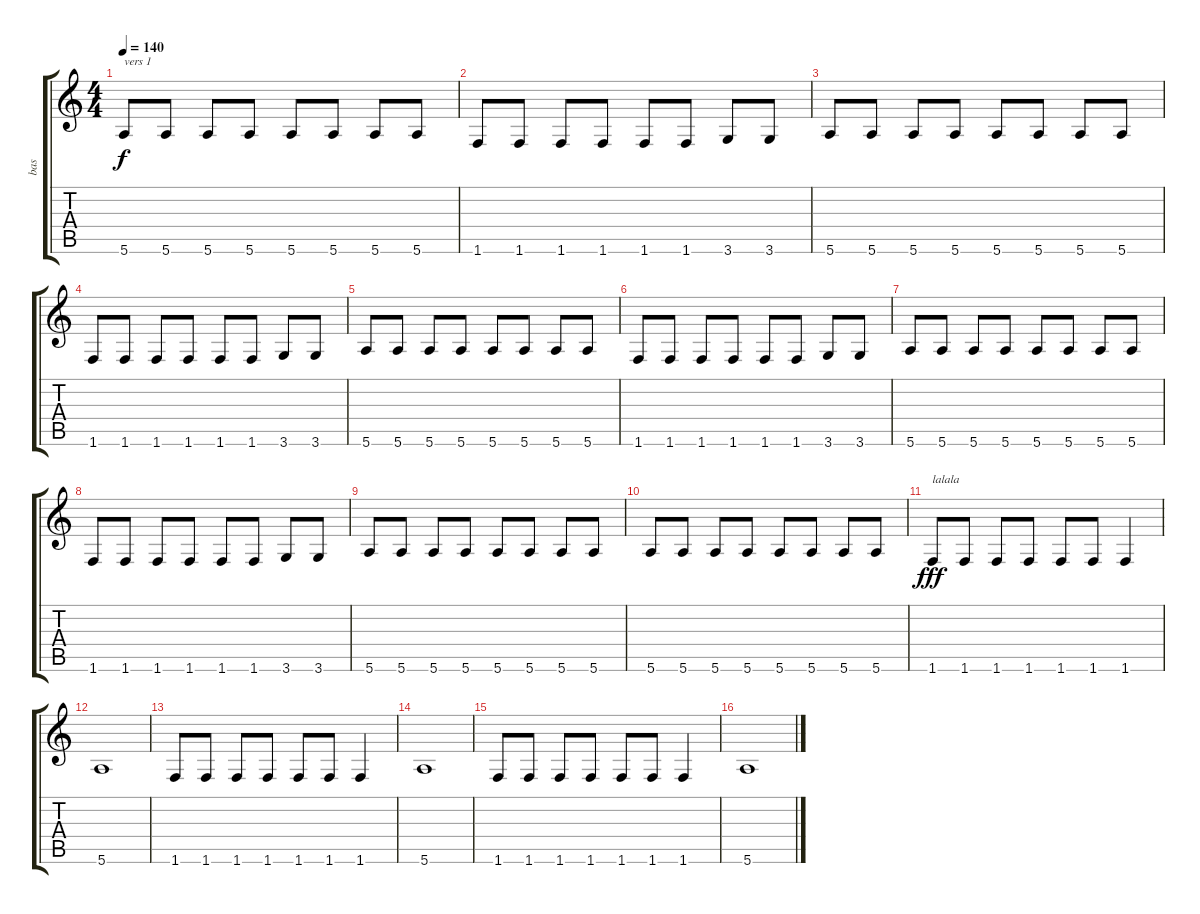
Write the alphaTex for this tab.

\track ("bas" "bas") {instrument electricbassfinger}
\staff {score tabs}
\tuning (E4 B3 G3 D3 A2 E2) {hide}
\ts (4 4)
\tempo 140
\clef g2
\ks c
5.6.8{txt "vers 1" dy f} 5.6.8 5.6.8 5.6.8 5.6.8 5.6.8 5.6.8 5.6.8 |
1.6.8 1.6.8 1.6.8 1.6.8 1.6.8 1.6.8 3.6.8 3.6.8 |
5.6.8 5.6.8 5.6.8 5.6.8 5.6.8 5.6.8 5.6.8 5.6.8 |
1.6.8 1.6.8 1.6.8 1.6.8 1.6.8 1.6.8 3.6.8 3.6.8 |
5.6.8 5.6.8 5.6.8 5.6.8 5.6.8 5.6.8 5.6.8 5.6.8 |
1.6.8 1.6.8 1.6.8 1.6.8 1.6.8 1.6.8 3.6.8 3.6.8 |
5.6.8 5.6.8 5.6.8 5.6.8 5.6.8 5.6.8 5.6.8 5.6.8 |
1.6.8 1.6.8 1.6.8 1.6.8 1.6.8 1.6.8 3.6.8 3.6.8 |
5.6.8 5.6.8 5.6.8 5.6.8 5.6.8 5.6.8 5.6.8 5.6.8 |
5.6.8 5.6.8 5.6.8 5.6.8 5.6.8 5.6.8 5.6.8 5.6.8 |
1.6.8{txt "lalala" dy fff} 1.6.8 1.6.8 1.6.8 1.6.8 1.6.8 1.6.4 |
5.6.1 |
1.6.8 1.6.8 1.6.8 1.6.8 1.6.8 1.6.8 1.6.4 |
5.6.1 |
1.6.8 1.6.8 1.6.8 1.6.8 1.6.8 1.6.8 1.6.4 |
5.6.1
